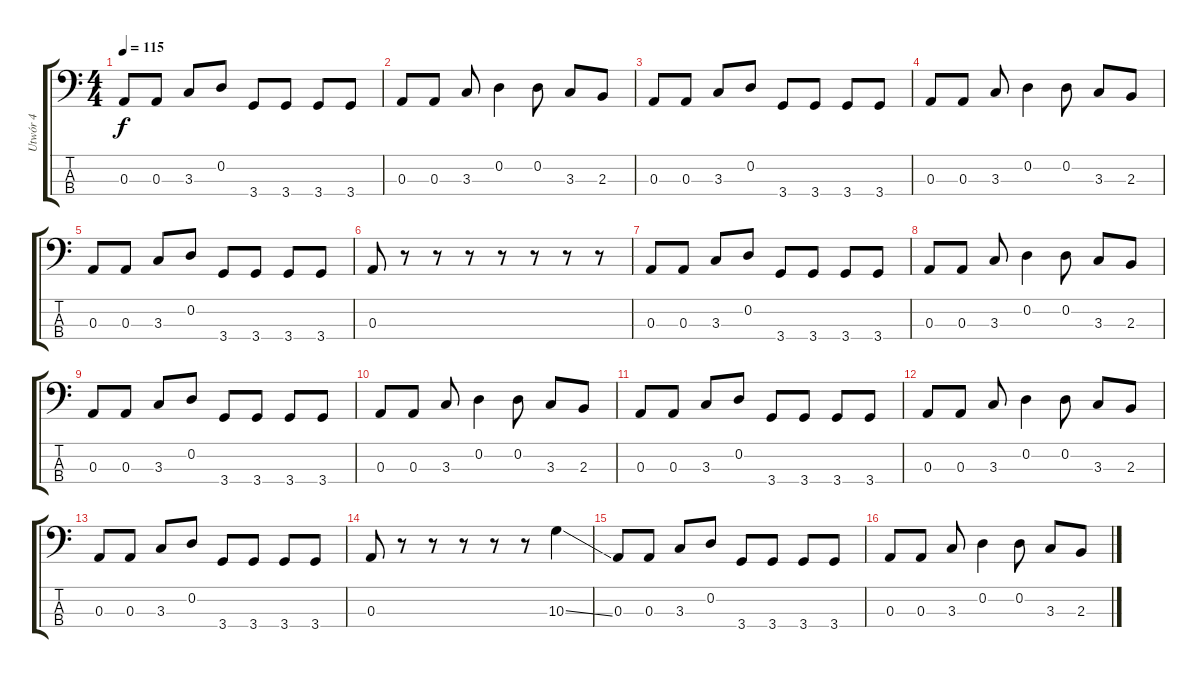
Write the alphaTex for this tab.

\track ("Utwór 4" "Utwór 4") {instrument electricbasspick}
\staff {score tabs}
\tuning (G2 D2 A1 E1) {hide}
\ts (4 4)
\tempo 115
\clef f4
\ks c
0.3.8{dy f} 0.3.8 3.3.8 0.2.8 3.4.8 3.4.8 3.4.8 3.4.8 |
0.3.8 0.3.8 3.3.8 0.2.4 0.2.8 3.3.8 2.3.8 |
0.3.8 0.3.8 3.3.8 0.2.8 3.4.8 3.4.8 3.4.8 3.4.8 |
0.3.8 0.3.8 3.3.8 0.2.4 0.2.8 3.3.8 2.3.8 |
0.3.8 0.3.8 3.3.8 0.2.8 3.4.8 3.4.8 3.4.8 3.4.8 |
0.3.8 r.8 r.8 r.8 r.8 r.8 r.8 r.8 |
0.3.8 0.3.8 3.3.8 0.2.8 3.4.8 3.4.8 3.4.8 3.4.8 |
0.3.8 0.3.8 3.3.8 0.2.4 0.2.8 3.3.8 2.3.8 |
0.3.8 0.3.8 3.3.8 0.2.8 3.4.8 3.4.8 3.4.8 3.4.8 |
0.3.8 0.3.8 3.3.8 0.2.4 0.2.8 3.3.8 2.3.8 |
0.3.8 0.3.8 3.3.8 0.2.8 3.4.8 3.4.8 3.4.8 3.4.8 |
0.3.8 0.3.8 3.3.8 0.2.4 0.2.8 3.3.8 2.3.8 |
0.3.8 0.3.8 3.3.8 0.2.8 3.4.8 3.4.8 3.4.8 3.4.8 |
0.3.8 r.8 r.8 r.8 r.8 r.8 10.3{ss}.4 |
0.3.8 0.3.8 3.3.8 0.2.8 3.4.8 3.4.8 3.4.8 3.4.8 |
0.3.8 0.3.8 3.3.8 0.2.4 0.2.8 3.3.8 2.3.8
